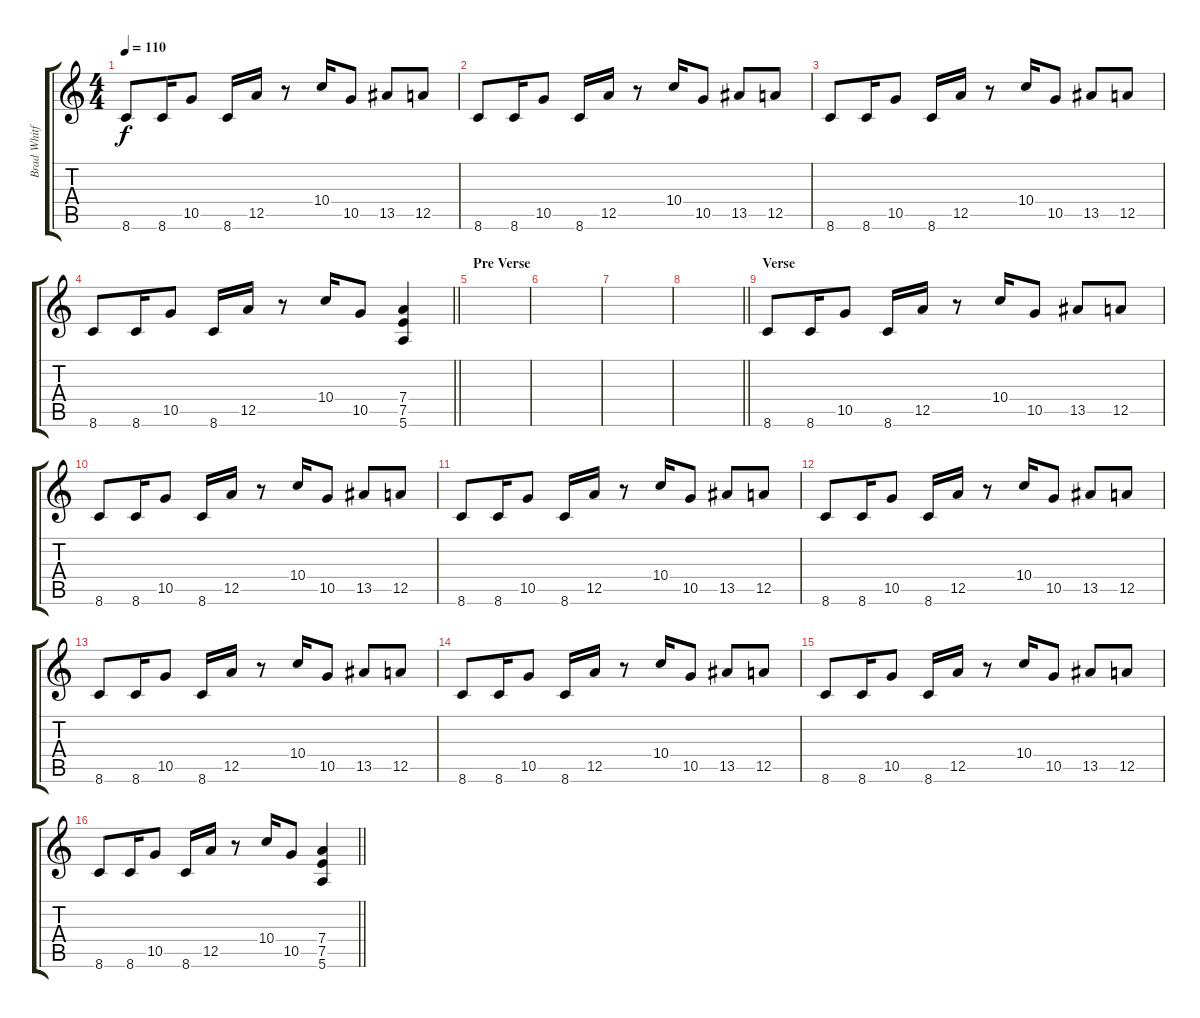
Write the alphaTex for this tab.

\track ("Brad Whitford - Guitar" "Brad Whitf") {instrument overdrivenguitar}
\staff {score tabs}
\tuning (E4 B3 G3 D3 A2 E2) {hide}
\ts (4 4)
\tempo 110
\clef g2
\ks c
8.6.8{dy f} 8.6.16 10.5.8 8.6.16 12.5.16 r.8 10.4.16 10.5.8 13.5.8 12.5.8 |
8.6.8 8.6.16 10.5.8 8.6.16 12.5.16 r.8 10.4.16 10.5.8 13.5.8 12.5.8 |
8.6.8 8.6.16 10.5.8 8.6.16 12.5.16 r.8 10.4.16 10.5.8 13.5.8 12.5.8 |
\barLineRight lightlight
8.6.8 8.6.16 10.5.8 8.6.16 12.5.16 r.8 10.4.16 10.5.8 (7.4 7.5 5.6).4 |
\section ("" "Pre Verse")
|
|
|
\barLineRight lightlight
|
\section ("" "Verse")
8.6.8 8.6.16 10.5.8 8.6.16 12.5.16 r.8 10.4.16 10.5.8 13.5.8 12.5.8 |
8.6.8 8.6.16 10.5.8 8.6.16 12.5.16 r.8 10.4.16 10.5.8 13.5.8 12.5.8 |
8.6.8 8.6.16 10.5.8 8.6.16 12.5.16 r.8 10.4.16 10.5.8 13.5.8 12.5.8 |
8.6.8 8.6.16 10.5.8 8.6.16 12.5.16 r.8 10.4.16 10.5.8 13.5.8 12.5.8 |
8.6.8 8.6.16 10.5.8 8.6.16 12.5.16 r.8 10.4.16 10.5.8 13.5.8 12.5.8 |
8.6.8 8.6.16 10.5.8 8.6.16 12.5.16 r.8 10.4.16 10.5.8 13.5.8 12.5.8 |
8.6.8 8.6.16 10.5.8 8.6.16 12.5.16 r.8 10.4.16 10.5.8 13.5.8 12.5.8 |
\barLineRight lightlight
8.6.8 8.6.16 10.5.8 8.6.16 12.5.16 r.8 10.4.16 10.5.8 (7.4 7.5 5.6).4
